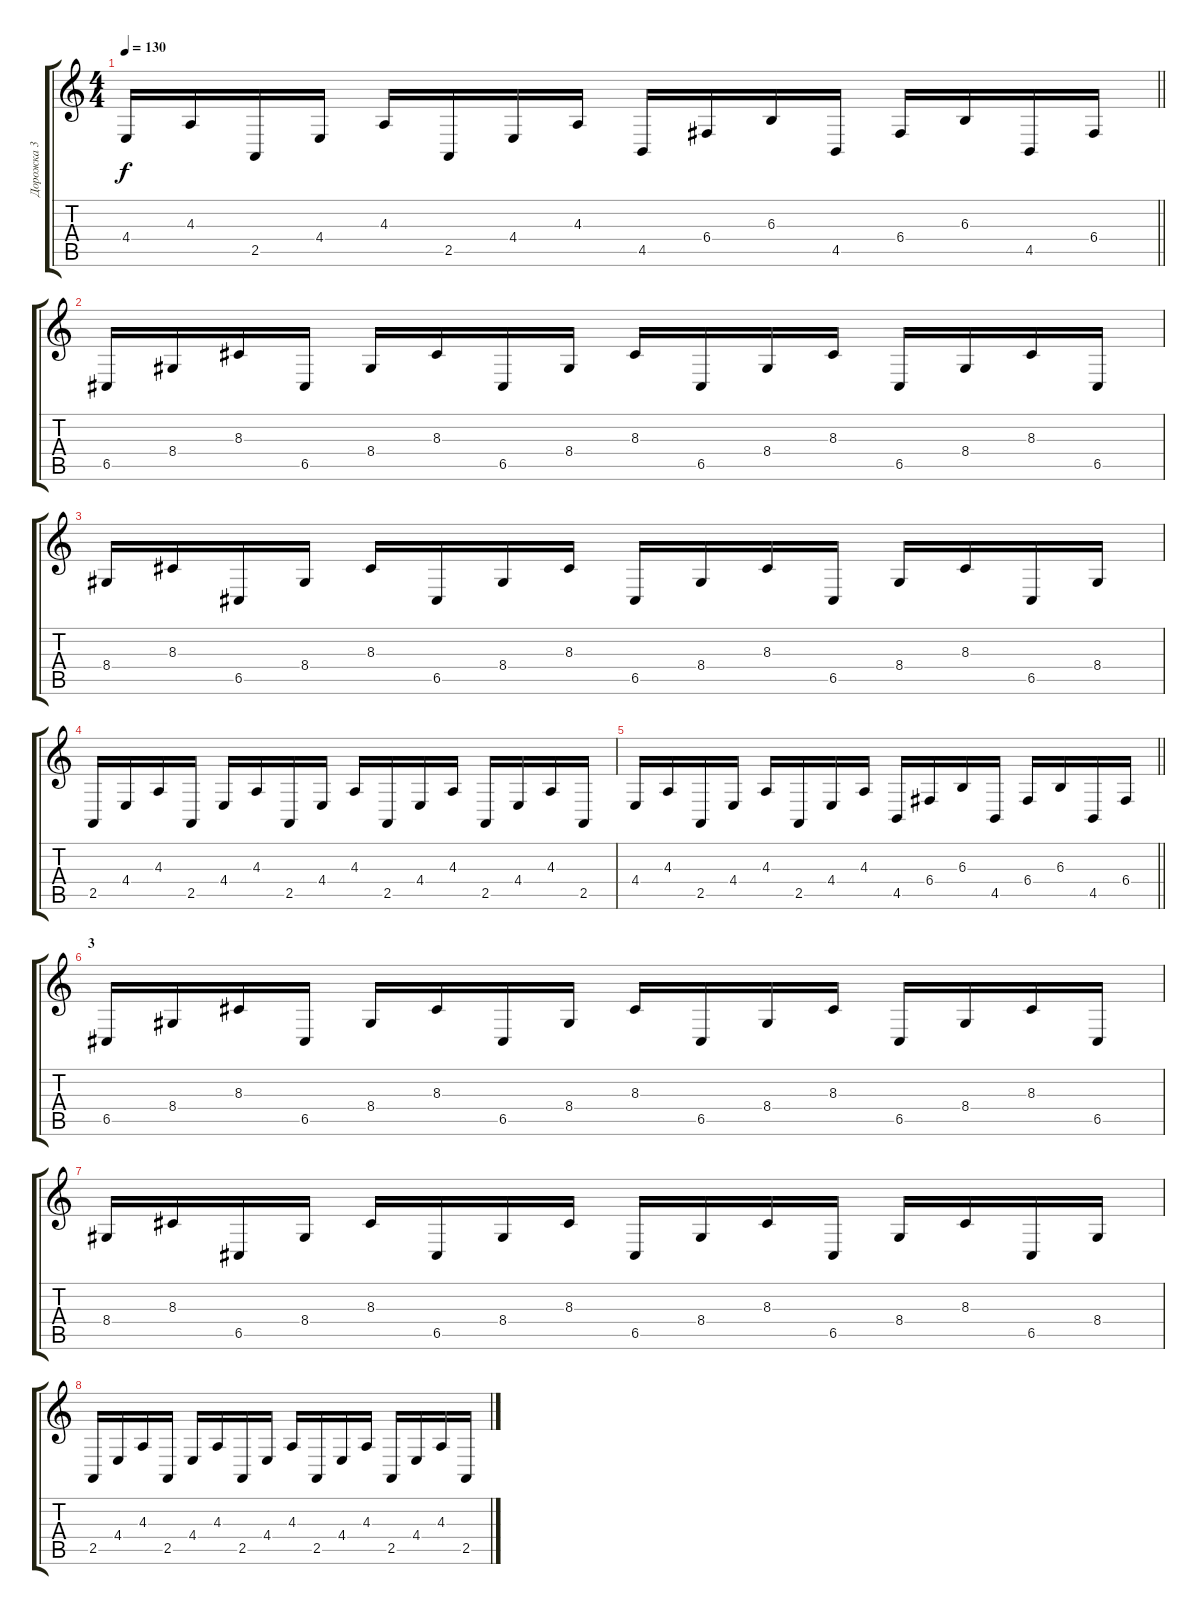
\track ("Дорожка 3" "Дорожка 3") {instrument lead2sawtooth}
\staff {score tabs}
\tuning (D4 A3 F3 C3 G2 C2) {hide}
\ts (4 4)
\tempo 130
\clef g2
\barLineRight lightlight
\ks c
4.4.16{dy f} 4.3.16 2.5.16 4.4.16 4.3.16 2.5.16 4.4.16 4.3.16 4.5.16 6.4.16 6.3.16 4.5.16 6.4.16 6.3.16 4.5.16 6.4.16 |
6.5.16 8.4.16 8.3.16 6.5.16 8.4.16 8.3.16 6.5.16 8.4.16 8.3.16 6.5.16 8.4.16 8.3.16 6.5.16 8.4.16 8.3.16 6.5.16 |
8.4.16 8.3.16 6.5.16 8.4.16 8.3.16 6.5.16 8.4.16 8.3.16 6.5.16 8.4.16 8.3.16 6.5.16 8.4.16 8.3.16 6.5.16 8.4.16 |
2.5.16 4.4.16 4.3.16 2.5.16 4.4.16 4.3.16 2.5.16 4.4.16 4.3.16 2.5.16 4.4.16 4.3.16 2.5.16 4.4.16 4.3.16 2.5.16 |
\barLineRight lightlight
4.4.16 4.3.16 2.5.16 4.4.16 4.3.16 2.5.16 4.4.16 4.3.16 4.5.16 6.4.16 6.3.16 4.5.16 6.4.16 6.3.16 4.5.16 6.4.16 |
\section ("" "3")
6.5.16 8.4.16 8.3.16 6.5.16 8.4.16 8.3.16 6.5.16 8.4.16 8.3.16 6.5.16 8.4.16 8.3.16 6.5.16 8.4.16 8.3.16 6.5.16 |
8.4.16 8.3.16 6.5.16 8.4.16 8.3.16 6.5.16 8.4.16 8.3.16 6.5.16 8.4.16 8.3.16 6.5.16 8.4.16 8.3.16 6.5.16 8.4.16 |
2.5.16 4.4.16 4.3.16 2.5.16 4.4.16 4.3.16 2.5.16 4.4.16 4.3.16 2.5.16 4.4.16 4.3.16 2.5.16 4.4.16 4.3.16 2.5.16
